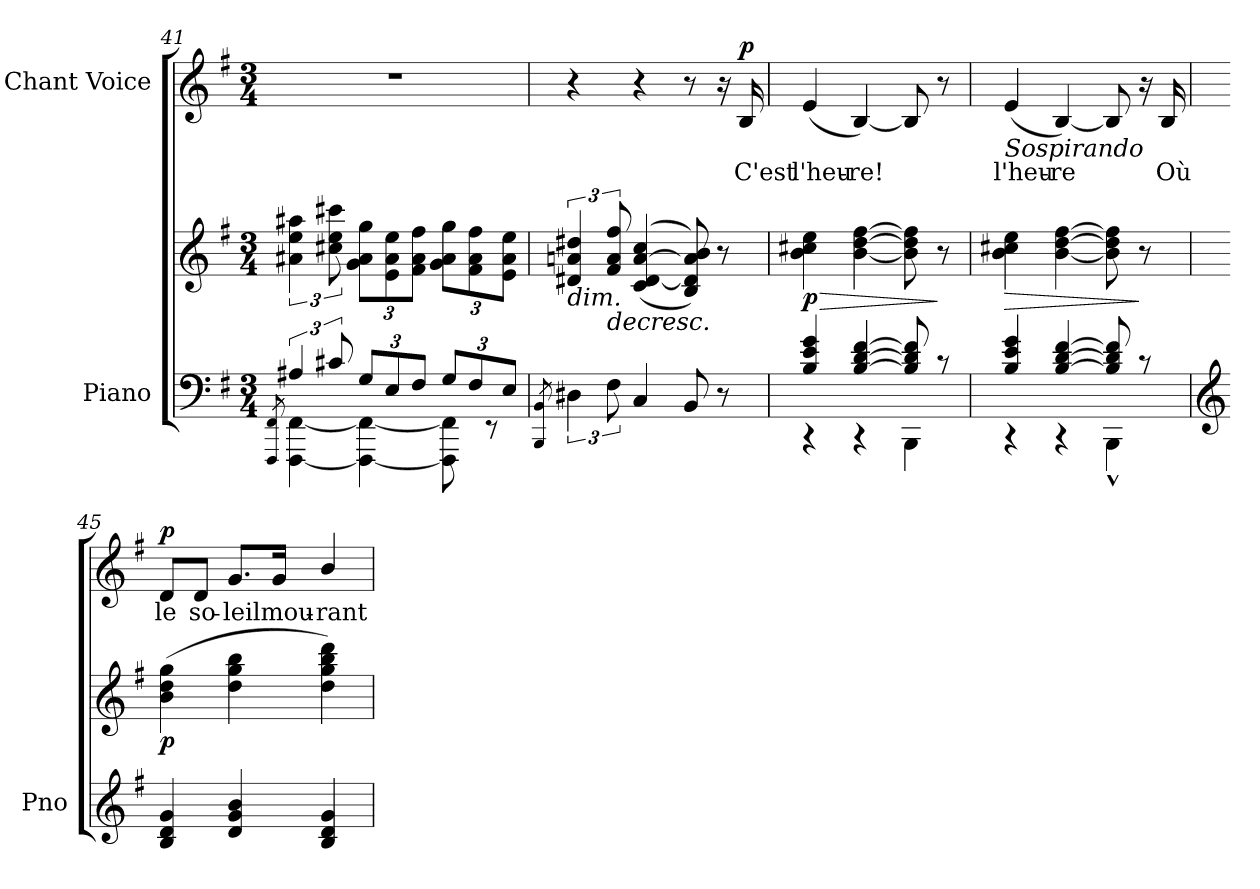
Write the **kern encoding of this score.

**kern	**kern	**dynam	**kern	**text	**dynam
*part2	*part2	*part2	*part1	*part1	*part1
*staff3	*staff2	*staff2/3	*staff1	*staff1	*staff1
*I"Piano	*	*	*I"Chant Voice	*	*
*I'Pno	*	*	*	*	*
!!LO:LB:g=z
*clefF4	*clefG2	*	*clefG2	*	*
*k[f#]	*k[f#]	*	*k[f#]	*	*
*M3/4	*M3/4	*	*M3/4	*	*
=41	=41	=41	=41	=41	=41
*^	*	*	*	*	*
.	8qFFF#/ 8qFF#/	.	.	.	.	.
6A#X/	[4FFF#\ [4FF#\	6a#X\ 6ee\ 6aa#X\	.	2.r	.	.
12c#X/	.	12cc#X\ 12ee\ 12ccc#X\	.	.	.	.
*Xbrackettup	*	*	*	*	*	*
12G/L	4FFF#\_ 4FF#\_	12g\ 12a#\ 12gg\L	.	.	.	.
12E/	.	12e\ 12a#\ 12ee\	.	.	.	.
12F#/J	.	12f#\ 12a#\ 12ff#\J	.	.	.	.
12G/L	8FFF#\] 8FF#\]	12g\ 12a#\ 12gg\L	.	.	.	.
12F#/	.	12f#\ 12a#\ 12ff#\	.	.	.	.
.	8r	.	.	.	.	.
12E/J	.	12e\ 12a#\ 12ee\J	.	.	.	.
*v	*v	*	*	*	*	*
=42	=42	=42	=42	=42	=42
8qBBB/ 8qBB/	.	.	.	.	.
*brackettup	*	*	*	*	*
!	!LO:TX:b:i:t=dim.	!	!	!	!
6D#X\	6d#X/ 6an/ 6dd#X/	.	4r	.	.
!	!	!LO:HP:b	!	!	!
12F#\	12f#/ 12a/ 12ff#/	>	.	.	.
4C/	((<4c/ [4d#/ [<4a/ 4cc/	.	4r	.	.
8BB/	8B/ 8d#/] 8a/] 8b/))	.	8r	.	.
8r	8r	.	16r	.	.
!	!	!	!	!LO:LY:b	!LO:DY:a
.	.	.	16B/	C'est	p
=43	=43	=43	=43	=43	=43
*^	*	*	*	*	*
!	!	!	!LO:HP:b	!	!LO:LY:b	!
!	!	!	!LO:DY:n=1:b	!	!	!
4B/ 4e/ 4g/	4r	4b\ 4cc#X\ 4ee\	> p	(4e/	l'heu-	.
!	!	!	!	!	!LO:LY:b	!
[>4B/ [4d/ [4f#/	4r	[4b\ [4dd\ [4ff#\	.	[4B/)	-re!	.
8B/] 8d/] 8f#/]	4BBB\	8b\] 8dd\] 8ff#\]	.	8B/]	.	.
8r	.	8r	]	8r	.	.
!!LO:PB:g=z
=44	=44	=44	=44	=44	=44	=44
!	!	!	!	!LO:TX:b:i:t=Sospirando	!	!
!	!	!	!LO:HP:b	!	!LO:LY:b	!
4B/ 4e/ 4g/	4r	4b\ 4cc#X\ 4ee\	>	(4e/	l'heu-	.
!	!	!	!	!	!LO:LY:b	!
[>4B/ [4d/ [4f#/	4r	[4b\ [4dd\ [4ff#\	.	[4B/)	-re	.
8B/] 8d/] 8f#/]	4BBB^^\	8b\] 8dd\] 8ff#\]	.	8B/]	.	.
8r	.	8r	]	16r	.	.
!	!	!	!	!	!LO:LY:b	!
.	.	.	.	16B/	Où	.
*v	*v	*	*	*	*	*
=45	=45	=45	=45	=45	=45
*clefG2	*	*	*	*	*
!	!	!LO:DY:b	!	!LO:LY:b	!LO:DY:a
4B/ 4d/ 4g/	(4b\ 4dd\ 4gg\	p	8d/L	le	p
!	!	!	!	!LO:LY:b	!
.	.	.	8d/J	so-	.
!	!	!	!	!LO:LY:b	!
4d/ 4g/ 4b/	4dd\ 4gg\ 4bb\	.	8.g/L	-leil	.
!	!	!	!	!LO:LY:b	!
.	.	.	16g/Jk	mou-	.
!	!	!	!	!LO:LY:b	!
4B/ 4d/ 4g/	4dd\ 4gg\ 4bb\ 4ddd\)	]	4b/	-rant	.
=	=	=	=	=	=
*-	*-	*-	*-	*-	*-
